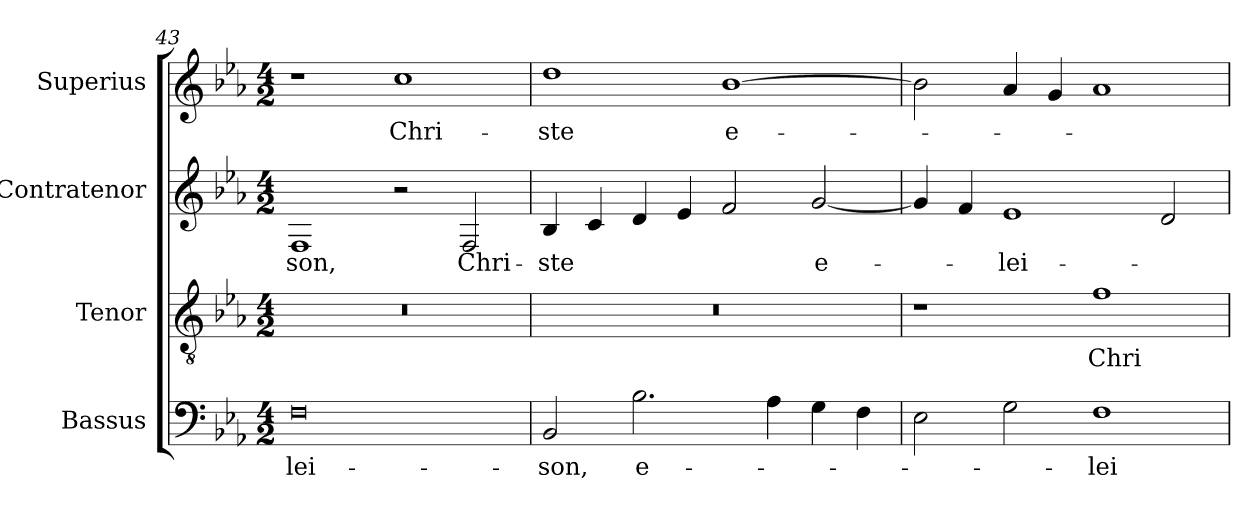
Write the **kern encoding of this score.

**kern	**text	**kern	**text	**kern	**text	**kern	**text
*part4	*part4	*part3	*part3	*part2	*part2	*part1	*part1
*staff4	*staff4	*staff3	*staff3	*staff2	*staff2	*staff1	*staff1
*I"Bassus	*	*I"Tenor	*	*I"Contratenor	*	*I"Superius	*
*I'B.	*	*I'T.	*	*I'T.	*	*	*
*clefF4	*	*clefGv2	*	*clefG2	*	*clefG2	*
*	*	*ITrd7c12	*	*ITrd7c12	*	*	*
*k[b-e-a-]	*	*k[b-e-a-]	*	*k[b-e-a-]	*	*k[b-e-a-]	*
*E-:	*	*E-:	*	*E-:	*	*E-:	*
*M4/2	*	*M4/2	*	*M4/2	*	*M4/2	*
=43	=43	=43	=43	=43	=43	=43	=43
!	!LO:LY:b:color=#000000	!LO:N:vis=1	!	!	!	!	!
!	!	!	!	!	!LO:LY:b:color=#000000	!	!
0Fi	-lei-	0r	.	1FFi	-son,	1r	.
!	!	!	!	!	!	!	!LO:LY:b:color=#000000
.	.	.	.	2r	.	1cci	Chri-
!	!	!	!	!	!LO:LY:b:color=#000000	!	!
.	.	.	.	2FFi/	Chri-	.	.
=44	=44	=44	=44	=44	=44	=44	=44
!	!LO:LY:b:color=#000000	!LO:N:vis=1	!	!	!	!	!
!	!	!	!	!	!LO:LY:b:color=#000000	!	!
!	!	!	!	!	!	!	!LO:LY:b:color=#000000
2BB-i/	-son,	0r	.	4BB-i/	-ste	1ddi	-ste
.	.	.	.	4Ci/	.	.	.
!	!LO:LY:b:color=#000000	!	!	!	!	!	!
2.B-i\	e-	.	.	4Di/	.	.	.
.	.	.	.	4E-i/	.	.	.
!	!	!	!	!	!	!	!LO:LY:b:color=#000000
.	.	.	.	2Fi/	.	[>1b-i	e-
4A-i\	.	.	.	.	.	.	.
!	!	!	!	!	!LO:LY:b:color=#000000	!	!
4Gi\	.	.	.	[<2Gi/	e-	.	.
4Fi\	.	.	.	.	.	.	.
=45	=45	=45	=45	=45	=45	=45	=45
2E-i\	.	1r	.	4Gi/]	.	2b-i\]	.
.	.	.	.	4Fi/	.	.	.
!	!	!	!	!	!LO:LY:b:color=#000000	!	!
2Gi\	.	.	.	1E-i	-lei-	4a-i/	.
.	.	.	.	.	.	4gi/	.
!	!LO:LY:b:color=#000000	!	!	!	!	!	!
!	!	!	!LO:LY:b:color=#000000	!	!	!	!
1Fi	-lei-	1Fi	Chri-	.	.	1a-i	.
.	.	.	.	2Di/	.	.	.
=	=	=	=	=	=	=	=
*-	*-	*-	*-	*-	*-	*-	*-
